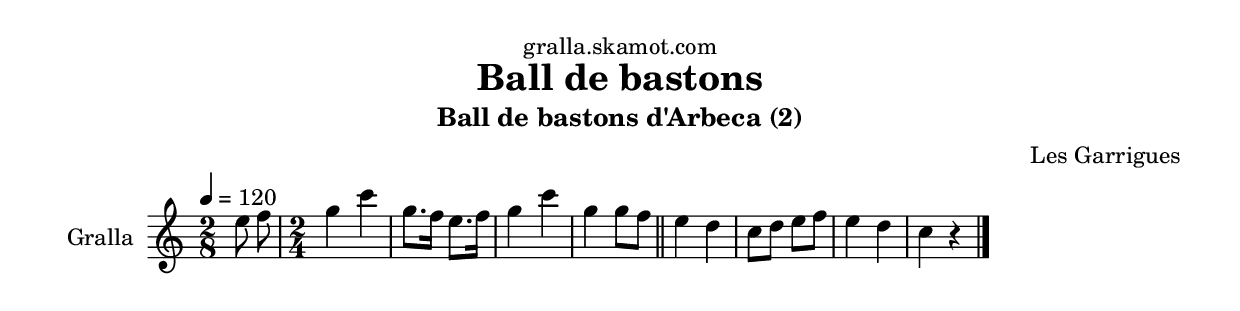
\version "2.16.2"

\header {
  dedication="gralla.skamot.com"
  title="Ball de bastons"
  subtitle="Ball de bastons d'Arbeca (2)"
  subsubtitle=""
  poet=""
  meter=""
  piece=""
  composer="Les Garrigues"
  arranger=""
  opus=""
  instrument=""
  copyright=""
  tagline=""
}

liniaroAa =
\relative e''
{
  \tempo 4=120
  \clef treble
  \key c \major
  \time 2/8
  e8 f  |
  \time 2/4   g4 c  |
  g8. f16 e8. f16  |
  g4 c  |
  %05
  g4 g8 f  \bar "||"
  e4 d  |
  c8 d e f  |
  e4 d  |
  c4 r4  \bar "|." % kompletite
}

\score {
  \new StaffGroup {
    \override Score.RehearsalMark #'self-alignment-X = #LEFT
    <<
      \new Staff \with {instrumentName = #"Gralla" shortInstrumentName = #"G"} \liniaroAa
    >>
  }
  \layout {}
}
\score { \unfoldRepeats
  \new StaffGroup {
    \override Score.RehearsalMark #'self-alignment-X = #LEFT
    <<
      \new Staff \with {instrumentName = #"Gralla" shortInstrumentName = #"G"} \liniaroAa
    >>
  }
  \midi {
    \set Staff.midiInstrument = "oboe"
    \set DrumStaff.midiInstrument = "drums"
  }
}
